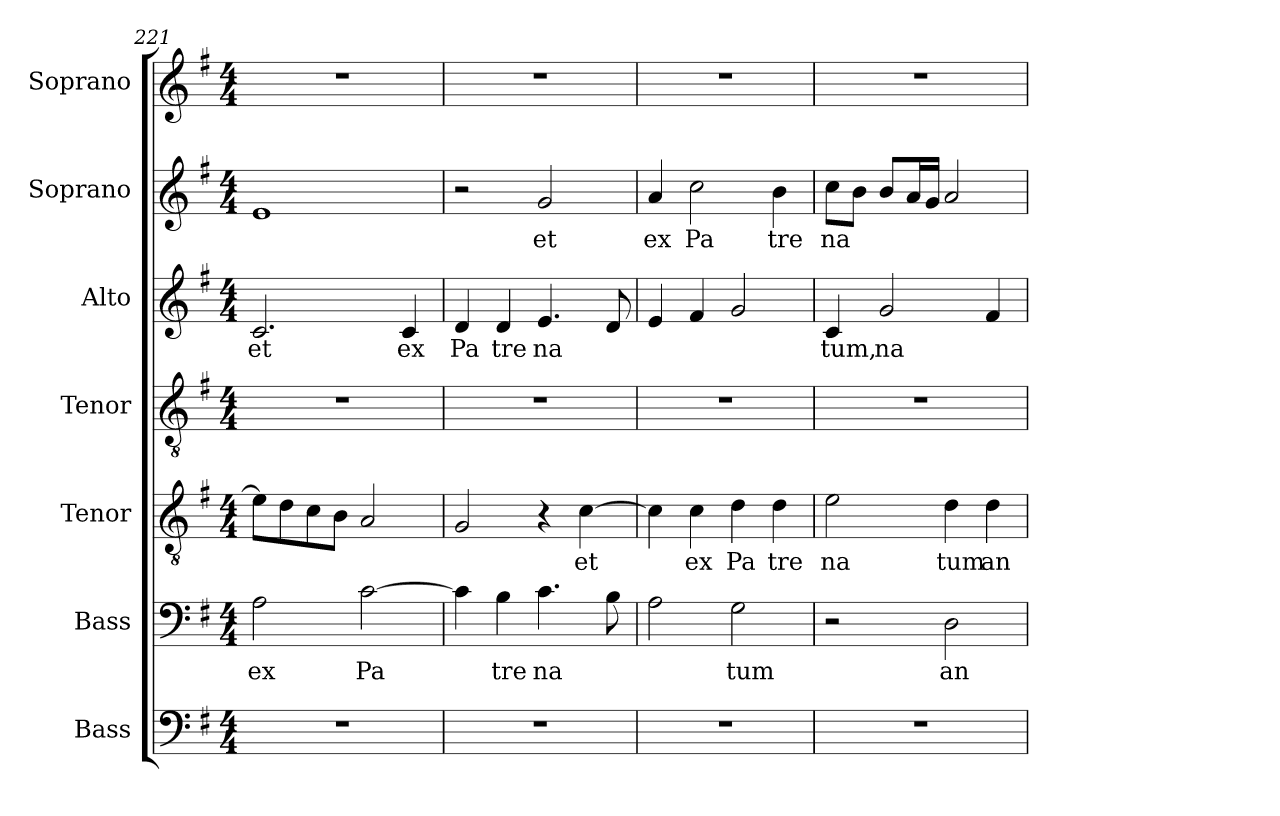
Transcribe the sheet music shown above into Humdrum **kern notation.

**kern	**kern	**text	**kern	**text	**kern	**kern	**text	**kern	**text	**kern
*part7	*part6	*part6	*part5	*part5	*part4	*part3	*part3	*part2	*part2	*part1
*staff7	*staff6	*staff6	*staff5	*staff5	*staff4	*staff3	*staff3	*staff2	*staff2	*staff1
*I"Bass	*I"Bass	*	*I"Tenor	*	*I"Tenor	*I"Alto	*	*I"Soprano	*	*I"Soprano
*I'B.	*I'B.	*	*I'T.	*	*I'T.	*I'A.	*	*I'S.	*	*I'S.
*clefF4	*clefF4	*	*clefGv2	*	*clefGv2	*clefG2	*	*clefG2	*	*clefG2
*	*	*	*ITrd7c12	*	*ITrd7c12	*	*	*	*	*
*k[f#]	*k[f#]	*	*k[f#]	*	*k[f#]	*k[f#]	*	*k[f#]	*	*k[f#]
*G:	*G:	*	*G:	*	*G:	*G:	*	*G:	*	*G:
*M4/4	*M4/4	*	*M4/4	*	*M4/4	*M4/4	*	*M4/4	*	*M4/4
=221	=221	=221	=221	=221	=221	=221	=221	=221	=221	=221
!	!	!LO:LY:b:color=#000000	!	!	!	!	!	!	!	!
!	!	!	!	!	!	!	!LO:LY:b:color=#000000	!	!	!
1r	2Ai\	ex	8Ei\L]	.	1r	2.ci/	et	1ei	.	1r
.	.	.	8Di\	.	.	.	.	.	.	.
.	.	.	8Ci\	.	.	.	.	.	.	.
.	.	.	8BBi\J	.	.	.	.	.	.	.
!	!	!LO:LY:b:color=#000000	!	!	!	!	!	!	!	!
.	[2ci\	Pa	2AAi/	.	.	.	.	.	.	.
!	!	!	!	!	!	!	!LO:LY:b:color=#000000	!	!	!
.	.	.	.	.	.	4ci/	ex	.	.	.
=222	=222	=222	=222	=222	=222	=222	=222	=222	=222	=222
!	!	!	!	!	!	!	!LO:LY:b:color=#000000	!	!	!
1r	4ci\]	.	2GGi/	.	1r	4di/	Pa	2r	.	1r
!	!	!LO:LY:b:color=#000000	!	!	!	!	!	!	!	!
!	!	!	!	!	!	!	!LO:LY:b:color=#000000	!	!	!
.	4Bi\	tre	.	.	.	4di/	tre	.	.	.
!	!	!LO:LY:b:color=#000000	!	!	!	!	!	!	!	!
!	!	!	!	!	!	!	!LO:LY:b:color=#000000	!	!	!
!	!	!	!	!	!	!	!	!	!LO:LY:b:color=#000000	!
.	4.ci\	na	4r	.	.	4.ei/	na	2gi/	et	.
!	!	!	!	!LO:LY:b:color=#000000	!	!	!	!	!	!
.	.	.	[4Ci\	et	.	.	.	.	.	.
.	8Bi\	.	.	.	.	8di/	.	.	.	.
=223	=223	=223	=223	=223	=223	=223	=223	=223	=223	=223
!	!	!	!	!	!	!	!	!	!LO:LY:b:color=#000000	!
1r	2Ai\	.	4Ci\]	.	1r	4ei/	.	4ai/	ex	1r
!	!	!	!	!LO:LY:b:color=#000000	!	!	!	!	!	!
!	!	!	!	!	!	!	!	!	!LO:LY:b:color=#000000	!
.	.	.	4Ci\	ex	.	4f#i/	.	2cci\	Pa	.
!	!	!LO:LY:b:color=#000000	!	!	!	!	!	!	!	!
!	!	!	!	!LO:LY:b:color=#000000	!	!	!	!	!	!
.	2Gi\	tum	4Di\	Pa	.	2gi/	.	.	.	.
!	!	!	!	!LO:LY:b:color=#000000	!	!	!	!	!	!
!	!	!	!	!	!	!	!	!	!LO:LY:b:color=#000000	!
.	.	.	4Di\	tre	.	.	.	4bi\	tre	.
=224	=224	=224	=224	=224	=224	=224	=224	=224	=224	=224
!	!	!	!	!LO:LY:b:color=#000000	!	!	!	!	!	!
!	!	!	!	!	!	!	!LO:LY:b:color=#000000	!	!	!
!	!	!	!	!	!	!	!	!	!LO:LY:b:color=#000000	!
1r	2r	.	2Ei\	na	1r	4ci/	tum,	8cci\L	na	1r
.	.	.	.	.	.	.	.	8bi\J	.	.
!	!	!	!	!	!	!	!LO:LY:b:color=#000000	!	!	!
.	.	.	.	.	.	2gi/	na	8bi/L	.	.
.	.	.	.	.	.	.	.	16ai/L	.	.
.	.	.	.	.	.	.	.	16gi/JJ	.	.
!	!	!LO:LY:b:color=#000000	!	!	!	!	!	!	!	!
!	!	!	!	!LO:LY:b:color=#000000	!	!	!	!	!	!
.	2Di\	an	4Di\	tum	.	.	.	2ai/	.	.
!	!	!	!	!LO:LY:b:color=#000000	!	!	!	!	!	!
.	.	.	4Di\	an	.	4f#i/	.	.	.	.
=	=	=	=	=	=	=	=	=	=	=
*-	*-	*-	*-	*-	*-	*-	*-	*-	*-	*-
